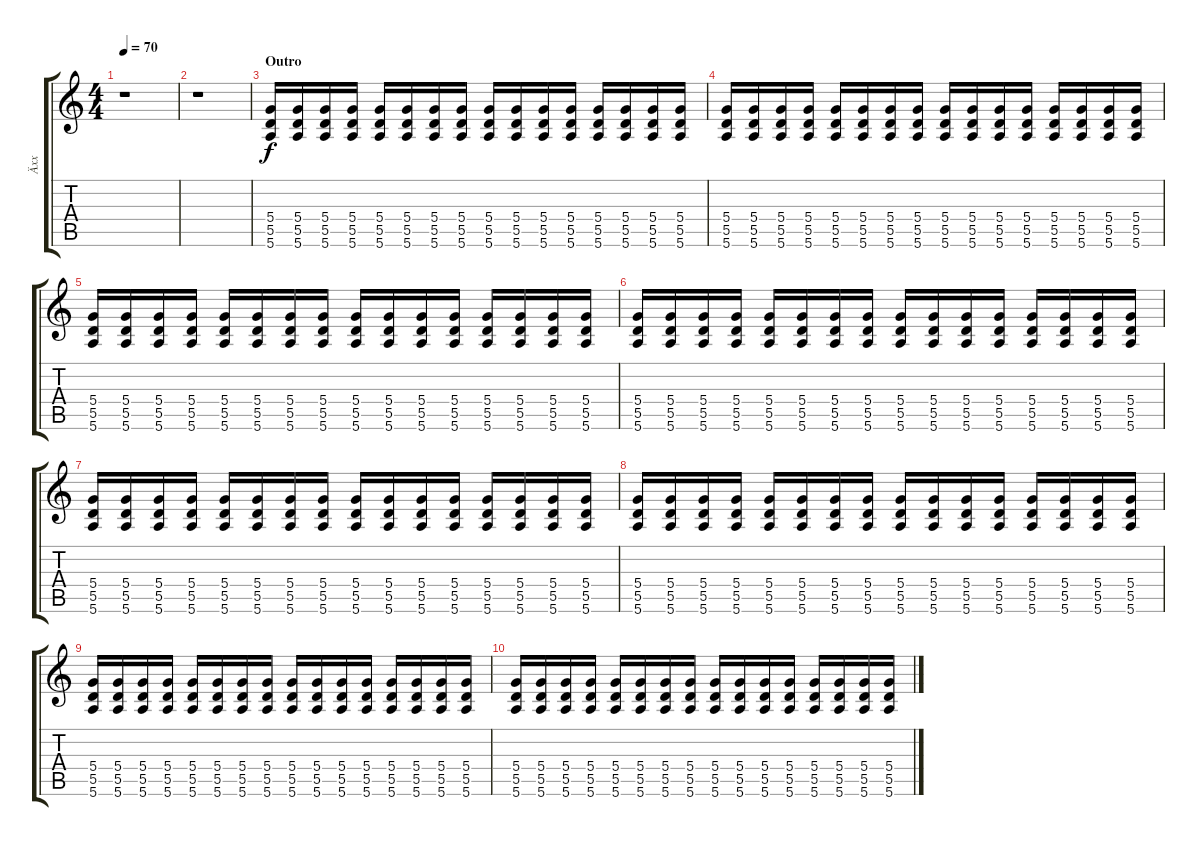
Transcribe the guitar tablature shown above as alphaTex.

\track ("Äxx" "Äxx") {instrument electricguitarclean}
\staff {score tabs}
\tuning (E4 B3 G3 D3 A2 E2) {hide}
\ts (4 4)
\tempo 70
\clef g2
\ks c
r.1{dy f} |
r.1 |
\section ("" "Outro")
(5.4 5.5 5.6).16 (5.4 5.5 5.6).16 (5.4 5.5 5.6).16 (5.4 5.5 5.6).16 (5.4 5.5 5.6).16 (5.4 5.5 5.6).16 (5.4 5.5 5.6).16 (5.4 5.5 5.6).16 (5.4 5.5 5.6).16 (5.4 5.5 5.6).16 (5.4 5.5 5.6).16 (5.4 5.5 5.6).16 (5.4 5.5 5.6).16 (5.4 5.5 5.6).16 (5.4 5.5 5.6).16 (5.4 5.5 5.6).16 |
(5.4 5.5 5.6).16 (5.4 5.5 5.6).16 (5.4 5.5 5.6).16 (5.4 5.5 5.6).16 (5.4 5.5 5.6).16 (5.4 5.5 5.6).16 (5.4 5.5 5.6).16 (5.4 5.5 5.6).16 (5.4 5.5 5.6).16 (5.4 5.5 5.6).16 (5.4 5.5 5.6).16 (5.4 5.5 5.6).16 (5.4 5.5 5.6).16 (5.4 5.5 5.6).16 (5.4 5.5 5.6).16 (5.4 5.5 5.6).16 |
(5.4 5.5 5.6).16 (5.4 5.5 5.6).16 (5.4 5.5 5.6).16 (5.4 5.5 5.6).16 (5.4 5.5 5.6).16 (5.4 5.5 5.6).16 (5.4 5.5 5.6).16 (5.4 5.5 5.6).16 (5.4 5.5 5.6).16 (5.4 5.5 5.6).16 (5.4 5.5 5.6).16 (5.4 5.5 5.6).16 (5.4 5.5 5.6).16 (5.4 5.5 5.6).16 (5.4 5.5 5.6).16 (5.4 5.5 5.6).16 |
(5.4 5.5 5.6).16 (5.4 5.5 5.6).16 (5.4 5.5 5.6).16 (5.4 5.5 5.6).16 (5.4 5.5 5.6).16 (5.4 5.5 5.6).16 (5.4 5.5 5.6).16 (5.4 5.5 5.6).16 (5.4 5.5 5.6).16 (5.4 5.5 5.6).16 (5.4 5.5 5.6).16 (5.4 5.5 5.6).16 (5.4 5.5 5.6).16 (5.4 5.5 5.6).16 (5.4 5.5 5.6).16 (5.4 5.5 5.6).16 |
(5.4 5.5 5.6).16 (5.4 5.5 5.6).16 (5.4 5.5 5.6).16 (5.4 5.5 5.6).16 (5.4 5.5 5.6).16 (5.4 5.5 5.6).16 (5.4 5.5 5.6).16 (5.4 5.5 5.6).16 (5.4 5.5 5.6).16 (5.4 5.5 5.6).16 (5.4 5.5 5.6).16 (5.4 5.5 5.6).16 (5.4 5.5 5.6).16 (5.4 5.5 5.6).16 (5.4 5.5 5.6).16 (5.4 5.5 5.6).16 |
(5.4 5.5 5.6).16 (5.4 5.5 5.6).16 (5.4 5.5 5.6).16 (5.4 5.5 5.6).16 (5.4 5.5 5.6).16 (5.4 5.5 5.6).16 (5.4 5.5 5.6).16 (5.4 5.5 5.6).16 (5.4 5.5 5.6).16 (5.4 5.5 5.6).16 (5.4 5.5 5.6).16 (5.4 5.5 5.6).16 (5.4 5.5 5.6).16 (5.4 5.5 5.6).16 (5.4 5.5 5.6).16 (5.4 5.5 5.6).16 |
(5.4 5.5 5.6).16 (5.4 5.5 5.6).16 (5.4 5.5 5.6).16 (5.4 5.5 5.6).16 (5.4 5.5 5.6).16 (5.4 5.5 5.6).16 (5.4 5.5 5.6).16 (5.4 5.5 5.6).16 (5.4 5.5 5.6).16 (5.4 5.5 5.6).16 (5.4 5.5 5.6).16 (5.4 5.5 5.6).16 (5.4 5.5 5.6).16 (5.4 5.5 5.6).16 (5.4 5.5 5.6).16 (5.4 5.5 5.6).16 |
(5.4 5.5 5.6).16 (5.4 5.5 5.6).16 (5.4 5.5 5.6).16 (5.4 5.5 5.6).16 (5.4 5.5 5.6).16 (5.4 5.5 5.6).16 (5.4 5.5 5.6).16 (5.4 5.5 5.6).16 (5.4 5.5 5.6).16 (5.4 5.5 5.6).16 (5.4 5.5 5.6).16 (5.4 5.5 5.6).16 (5.4 5.5 5.6).16 (5.4 5.5 5.6).16 (5.4 5.5 5.6).16 (5.4 5.5 5.6).16
